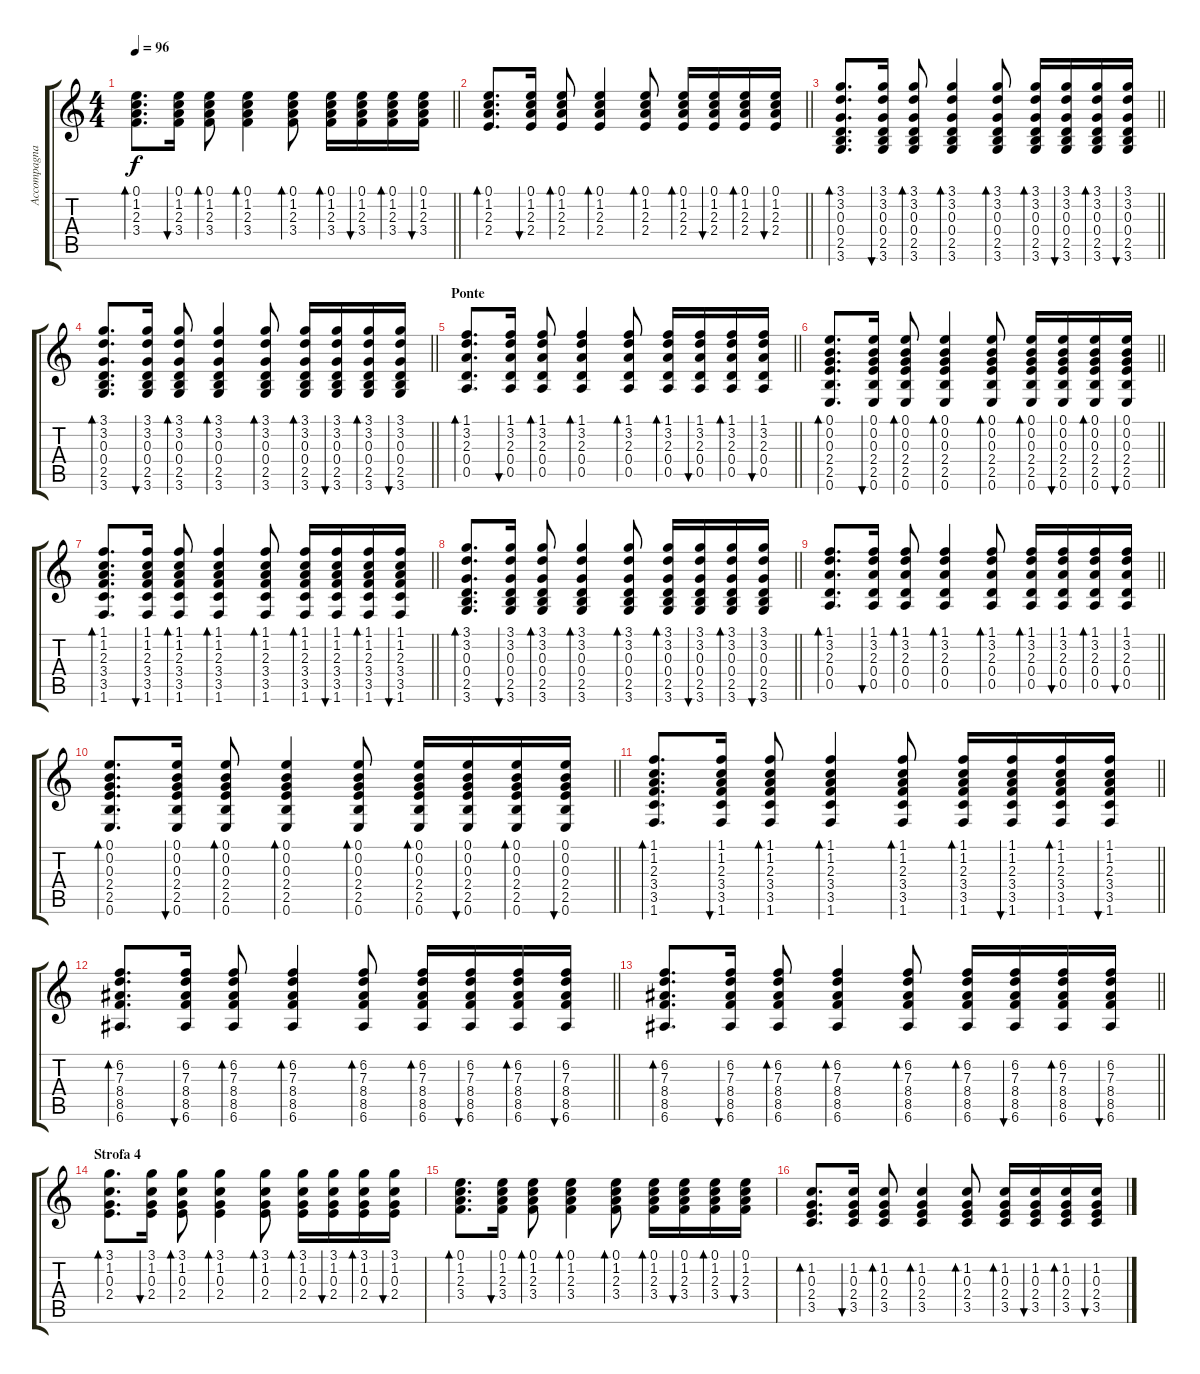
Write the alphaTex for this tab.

\track ("Accompagnamento" "Accompagna") {instrument acousticguitarsteel}
\staff {score tabs}
\tuning (E4 B3 G3 D3 A2 E2) {hide}
\ts (4 4)
\tempo 96
\clef g2
\barLineRight lightlight
\ks c
(0.1 1.2 2.3 3.4).8{d bd 60 dy f} (0.1 1.2 2.3 3.4).16{bu 30} (0.1 1.2 2.3 3.4).8{bd 30} (0.1 1.2 2.3 3.4).4{bd 60} (0.1 1.2 2.3 3.4).8{bd 60} (0.1 1.2 2.3 3.4).16{bd 30} (0.1 1.2 2.3 3.4).16{bu 30} (0.1 1.2 2.3 3.4).16{bd 30} (0.1 1.2 2.3 3.4).16{bu 30} |
\barLineRight lightlight
(0.1 1.2 2.3 2.4).8{d bd 60} (0.1 1.2 2.3 2.4).16{bu 30} (0.1 1.2 2.3 2.4).8{bd 30} (0.1 1.2 2.3 2.4).4{bd 60} (0.1 1.2 2.3 2.4).8{bd 60} (0.1 1.2 2.3 2.4).16{bd 30} (0.1 1.2 2.3 2.4).16{bu 30} (0.1 1.2 2.3 2.4).16{bd 30} (0.1 1.2 2.3 2.4).16{bu 30} |
\barLineRight lightlight
(3.1 3.2 0.3 0.4 2.5 3.6).8{d bd 60} (3.1 3.2 0.3 0.4 2.5 3.6).16{bu 30} (3.1 3.2 0.3 0.4 2.5 3.6).8{bd 30} (3.1 3.2 0.3 0.4 2.5 3.6).4{bd 60} (3.1 3.2 0.3 0.4 2.5 3.6).8{bd 60} (3.1 3.2 0.3 0.4 2.5 3.6).16{bd 30} (3.1 3.2 0.3 0.4 2.5 3.6).16{bu 30} (3.1 3.2 0.3 0.4 2.5 3.6).16{bd 30} (3.1 3.2 0.3 0.4 2.5 3.6).16{bu 30} |
\barLineRight lightlight
(3.1 3.2 0.3 0.4 2.5 3.6).8{d bd 60} (3.1 3.2 0.3 0.4 2.5 3.6).16{bu 30} (3.1 3.2 0.3 0.4 2.5 3.6).8{bd 30} (3.1 3.2 0.3 0.4 2.5 3.6).4{bd 60} (3.1 3.2 0.3 0.4 2.5 3.6).8{bd 60} (3.1 3.2 0.3 0.4 2.5 3.6).16{bd 30} (3.1 3.2 0.3 0.4 2.5 3.6).16{bu 30} (3.1 3.2 0.3 0.4 2.5 3.6).16{bd 30} (3.1 3.2 0.3 0.4 2.5 3.6).16{bu 30} |
\section ("" "Ponte")
\barLineRight lightlight
(1.1 3.2 2.3 0.4 0.5).8{d bd 60} (1.1 3.2 2.3 0.4 0.5).16{bu 30} (1.1 3.2 2.3 0.4 0.5).8{bd 30} (1.1 3.2 2.3 0.4 0.5).4{bd 60} (1.1 3.2 2.3 0.4 0.5).8{bd 60} (1.1 3.2 2.3 0.4 0.5).16{bd 30} (1.1 3.2 2.3 0.4 0.5).16{bu 30} (1.1 3.2 2.3 0.4 0.5).16{bd 30} (1.1 3.2 2.3 0.4 0.5).16{bu 30} |
\barLineRight lightlight
(0.1 0.2 0.3 2.4 2.5 0.6).8{d bd 60} (0.1 0.2 0.3 2.4 2.5 0.6).16{bu 30} (0.1 0.2 0.3 2.4 2.5 0.6).8{bd 30} (0.1 0.2 0.3 2.4 2.5 0.6).4{bd 60} (0.1 0.2 0.3 2.4 2.5 0.6).8{bd 60} (0.1 0.2 0.3 2.4 2.5 0.6).16{bd 30} (0.1 0.2 0.3 2.4 2.5 0.6).16{bu 30} (0.1 0.2 0.3 2.4 2.5 0.6).16{bd 30} (0.1 0.2 0.3 2.4 2.5 0.6).16{bu 30} |
\barLineRight lightlight
(1.1 1.2 2.3 3.4 3.5 1.6).8{d bd 60} (1.1 1.2 2.3 3.4 3.5 1.6).16{bu 30} (1.1 1.2 2.3 3.4 3.5 1.6).8{bd 30} (1.1 1.2 2.3 3.4 3.5 1.6).4{bd 60} (1.1 1.2 2.3 3.4 3.5 1.6).8{bd 60} (1.1 1.2 2.3 3.4 3.5 1.6).16{bd 30} (1.1 1.2 2.3 3.4 3.5 1.6).16{bu 30} (1.1 1.2 2.3 3.4 3.5 1.6).16{bd 30} (1.1 1.2 2.3 3.4 3.5 1.6).16{bu 30} |
\barLineRight lightlight
(3.1 3.2 0.3 0.4 2.5 3.6).8{d bd 60} (3.1 3.2 0.3 0.4 2.5 3.6).16{bu 30} (3.1 3.2 0.3 0.4 2.5 3.6).8{bd 30} (3.1 3.2 0.3 0.4 2.5 3.6).4{bd 60} (3.1 3.2 0.3 0.4 2.5 3.6).8{bd 60} (3.1 3.2 0.3 0.4 2.5 3.6).16{bd 30} (3.1 3.2 0.3 0.4 2.5 3.6).16{bu 30} (3.1 3.2 0.3 0.4 2.5 3.6).16{bd 30} (3.1 3.2 0.3 0.4 2.5 3.6).16{bu 30} |
\barLineRight lightlight
(1.1 3.2 2.3 0.4 0.5).8{d bd 60} (1.1 3.2 2.3 0.4 0.5).16{bu 30} (1.1 3.2 2.3 0.4 0.5).8{bd 30} (1.1 3.2 2.3 0.4 0.5).4{bd 60} (1.1 3.2 2.3 0.4 0.5).8{bd 60} (1.1 3.2 2.3 0.4 0.5).16{bd 30} (1.1 3.2 2.3 0.4 0.5).16{bu 30} (1.1 3.2 2.3 0.4 0.5).16{bd 30} (1.1 3.2 2.3 0.4 0.5).16{bu 30} |
\barLineRight lightlight
(0.1 0.2 0.3 2.4 2.5 0.6).8{d bd 60} (0.1 0.2 0.3 2.4 2.5 0.6).16{bu 30} (0.1 0.2 0.3 2.4 2.5 0.6).8{bd 30} (0.1 0.2 0.3 2.4 2.5 0.6).4{bd 60} (0.1 0.2 0.3 2.4 2.5 0.6).8{bd 60} (0.1 0.2 0.3 2.4 2.5 0.6).16{bd 30} (0.1 0.2 0.3 2.4 2.5 0.6).16{bu 30} (0.1 0.2 0.3 2.4 2.5 0.6).16{bd 30} (0.1 0.2 0.3 2.4 2.5 0.6).16{bu 30} |
\barLineRight lightlight
(1.1 1.2 2.3 3.4 3.5 1.6).8{d bd 60} (1.1 1.2 2.3 3.4 3.5 1.6).16{bu 30} (1.1 1.2 2.3 3.4 3.5 1.6).8{bd 30} (1.1 1.2 2.3 3.4 3.5 1.6).4{bd 60} (1.1 1.2 2.3 3.4 3.5 1.6).8{bd 60} (1.1 1.2 2.3 3.4 3.5 1.6).16{bd 30} (1.1 1.2 2.3 3.4 3.5 1.6).16{bu 30} (1.1 1.2 2.3 3.4 3.5 1.6).16{bd 30} (1.1 1.2 2.3 3.4 3.5 1.6).16{bu 30} |
\barLineRight lightlight
(6.2 7.3 8.4 8.5 6.6).8{d bd 60} (6.2 7.3 8.4 8.5 6.6).16{bu 30} (6.2 7.3 8.4 8.5 6.6).8{bd 30} (6.2 7.3 8.4 8.5 6.6).4{bd 60} (6.2 7.3 8.4 8.5 6.6).8{bd 60} (6.2 7.3 8.4 8.5 6.6).16{bd 30} (6.2 7.3 8.4 8.5 6.6).16{bu 30} (6.2 7.3 8.4 8.5 6.6).16{bd 30} (6.2 7.3 8.4 8.5 6.6).16{bu 30} |
\barLineRight lightlight
(6.2 7.3 8.4 8.5 6.6).8{d bd 60} (6.2 7.3 8.4 8.5 6.6).16{bu 30} (6.2 7.3 8.4 8.5 6.6).8{bd 30} (6.2 7.3 8.4 8.5 6.6).4{bd 60} (6.2 7.3 8.4 8.5 6.6).8{bd 60} (6.2 7.3 8.4 8.5 6.6).16{bd 30} (6.2 7.3 8.4 8.5 6.6).16{bu 30} (6.2 7.3 8.4 8.5 6.6).16{bd 30} (6.2 7.3 8.4 8.5 6.6).16{bu 30} |
\section ("" "Strofa 4")
(3.1 1.2 0.3 2.4).8{d bd 60 volume 3} (3.1 1.2 0.3 2.4).16{bu 30} (3.1 1.2 0.3 2.4).8{bd 30} (3.1 1.2 0.3 2.4).4{bd 60} (3.1 1.2 0.3 2.4).8{bd 60} (3.1 1.2 0.3 2.4).16{bd 30} (3.1 1.2 0.3 2.4).16{bu 30} (3.1 1.2 0.3 2.4).16{bd 30} (3.1 1.2 0.3 2.4).16{bu 30} |
(0.1 1.2 2.3 3.4).8{d bd 60} (0.1 1.2 2.3 3.4).16{bu 30} (0.1 1.2 2.3 3.4).8{bd 30} (0.1 1.2 2.3 3.4).4{bd 60} (0.1 1.2 2.3 3.4).8{bd 60} (0.1 1.2 2.3 3.4).16{bd 30} (0.1 1.2 2.3 3.4).16{bu 30} (0.1 1.2 2.3 3.4).16{bd 30} (0.1 1.2 2.3 3.4).16{bu 30} |
(1.2 0.3 2.4 3.5).8{d bd 60} (1.2 0.3 2.4 3.5).16{bu 30} (1.2 0.3 2.4 3.5).8{bd 30} (1.2 0.3 2.4 3.5).4{bd 60} (1.2 0.3 2.4 3.5).8{bd 60} (1.2 0.3 2.4 3.5).16{bd 30} (1.2 0.3 2.4 3.5).16{bu 30} (1.2 0.3 2.4 3.5).16{bd 30} (1.2 0.3 2.4 3.5).16{bu 30}
